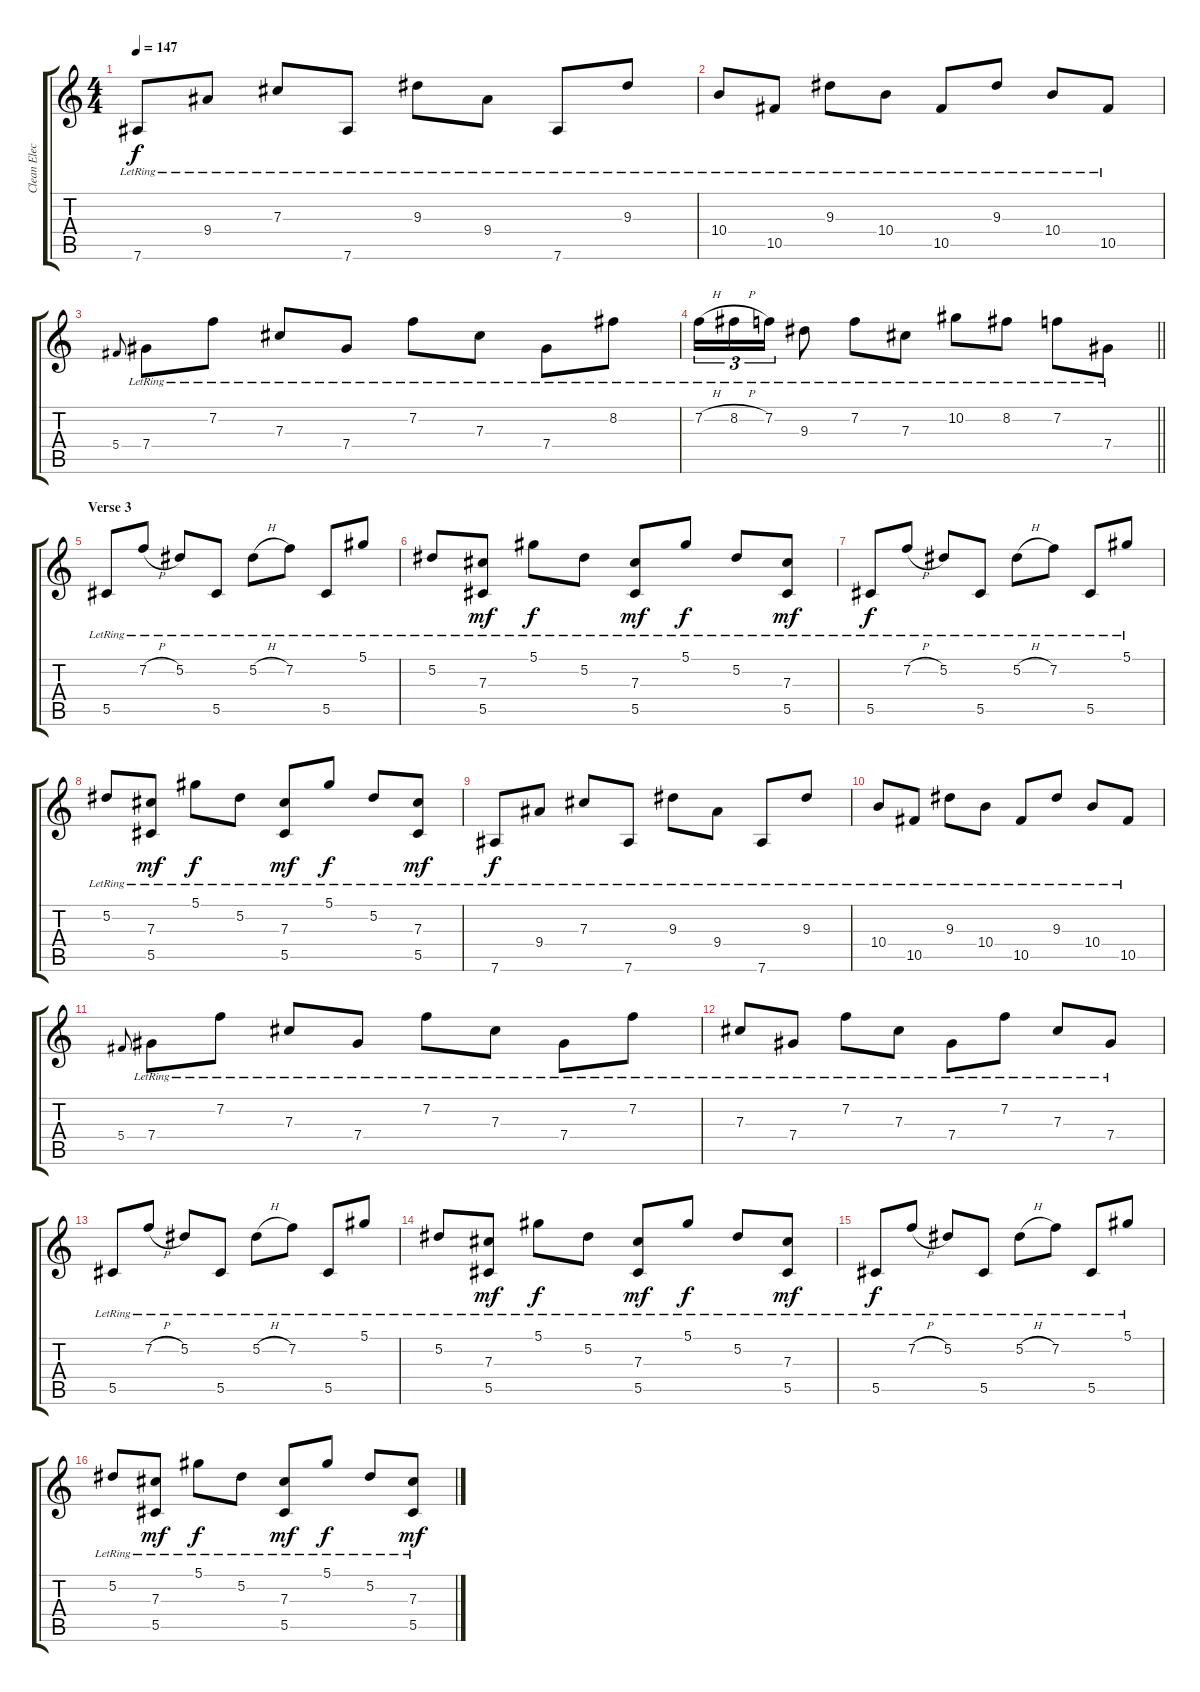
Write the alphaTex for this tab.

\track ("Clean Elect" "Clean Elec") {instrument electricguitarclean}
\staff {score tabs}
\tuning (Eb4 Bb3 Gb3 Db3 Ab2 Eb2) {hide}
\ts (4 4)
\tempo 147
\clef g2
\ks c
7.6{lr}.8{dy f} 9.4{lr}.8 7.3{lr}.8 7.6{lr}.8 9.3{lr}.8 9.4{lr}.8 7.6{lr}.8 9.3{lr}.8 |
10.4{lr}.8 10.5{lr}.8 9.3{lr}.8 10.4{lr}.8 10.5{lr}.8 9.3{lr}.8 10.4{lr}.8 10.5{lr}.8 |
5.4.8{gr onbeat} 7.4{lr}.8 7.2{lr}.8 7.3{lr}.8 7.4{lr}.8 7.2{lr}.8 7.3{lr}.8 7.4{lr}.8 8.2{lr}.8 |
\barLineRight lightlight
7.2{h lr}.16{tu (3 2)} 8.2{h lr}.16{tu (3 2)} 7.2{lr}.16{tu (3 2)} 9.3{lr}.8 7.2{lr}.8 7.3{lr}.8 10.2{lr}.8 8.2{lr}.8 7.2{lr}.8 7.4{lr}.8 |
\section ("" "Verse 3")
5.5{lr}.8 7.2{h lr}.8 5.2{lr}.8 5.5{lr}.8 5.2{h lr}.8 7.2{lr}.8 5.5{lr}.8 5.1{lr}.8 |
5.2{lr}.8 (7.3 5.5{lr}).8{dy mf} 5.1{lr}.8{dy f} 5.2{lr}.8 (7.3 5.5{lr}).8{dy mf} 5.1{lr}.8{dy f} 5.2{lr}.8 (7.3 5.5{lr}).8{dy mf} |
5.5{lr}.8{dy f} 7.2{h lr}.8 5.2{lr}.8 5.5{lr}.8 5.2{h lr}.8 7.2{lr}.8 5.5{lr}.8 5.1{lr}.8 |
5.2{lr}.8 (7.3 5.5{lr}).8{dy mf} 5.1{lr}.8{dy f} 5.2{lr}.8 (7.3 5.5{lr}).8{dy mf} 5.1{lr}.8{dy f} 5.2{lr}.8 (7.3 5.5{lr}).8{dy mf} |
7.6{lr}.8{dy f} 9.4{lr}.8 7.3{lr}.8 7.6{lr}.8 9.3{lr}.8 9.4{lr}.8 7.6{lr}.8 9.3{lr}.8 |
10.4{lr}.8 10.5{lr}.8 9.3{lr}.8 10.4{lr}.8 10.5{lr}.8 9.3{lr}.8 10.4{lr}.8 10.5{lr}.8 |
5.4.8{gr onbeat} 7.4{lr}.8 7.2{lr}.8 7.3{lr}.8 7.4{lr}.8 7.2{lr}.8 7.3{lr}.8 7.4{lr}.8 7.2{lr}.8 |
7.3{lr}.8 7.4{lr}.8 7.2{lr}.8 7.3{lr}.8 7.4{lr}.8 7.2{lr}.8 7.3{lr}.8 7.4{lr}.8 |
5.5{lr}.8 7.2{h lr}.8 5.2{lr}.8 5.5{lr}.8 5.2{h lr}.8 7.2{lr}.8 5.5{lr}.8 5.1{lr}.8 |
5.2{lr}.8 (7.3 5.5{lr}).8{dy mf} 5.1{lr}.8{dy f} 5.2{lr}.8 (7.3 5.5{lr}).8{dy mf} 5.1{lr}.8{dy f} 5.2{lr}.8 (7.3 5.5{lr}).8{dy mf} |
5.5{lr}.8{dy f} 7.2{h lr}.8 5.2{lr}.8 5.5{lr}.8 5.2{h lr}.8 7.2{lr}.8 5.5{lr}.8 5.1{lr}.8 |
5.2{lr}.8 (7.3 5.5{lr}).8{dy mf} 5.1{lr}.8{dy f} 5.2{lr}.8 (7.3 5.5{lr}).8{dy mf} 5.1{lr}.8{dy f} 5.2{lr}.8 (7.3 5.5{lr}).8{dy mf}
